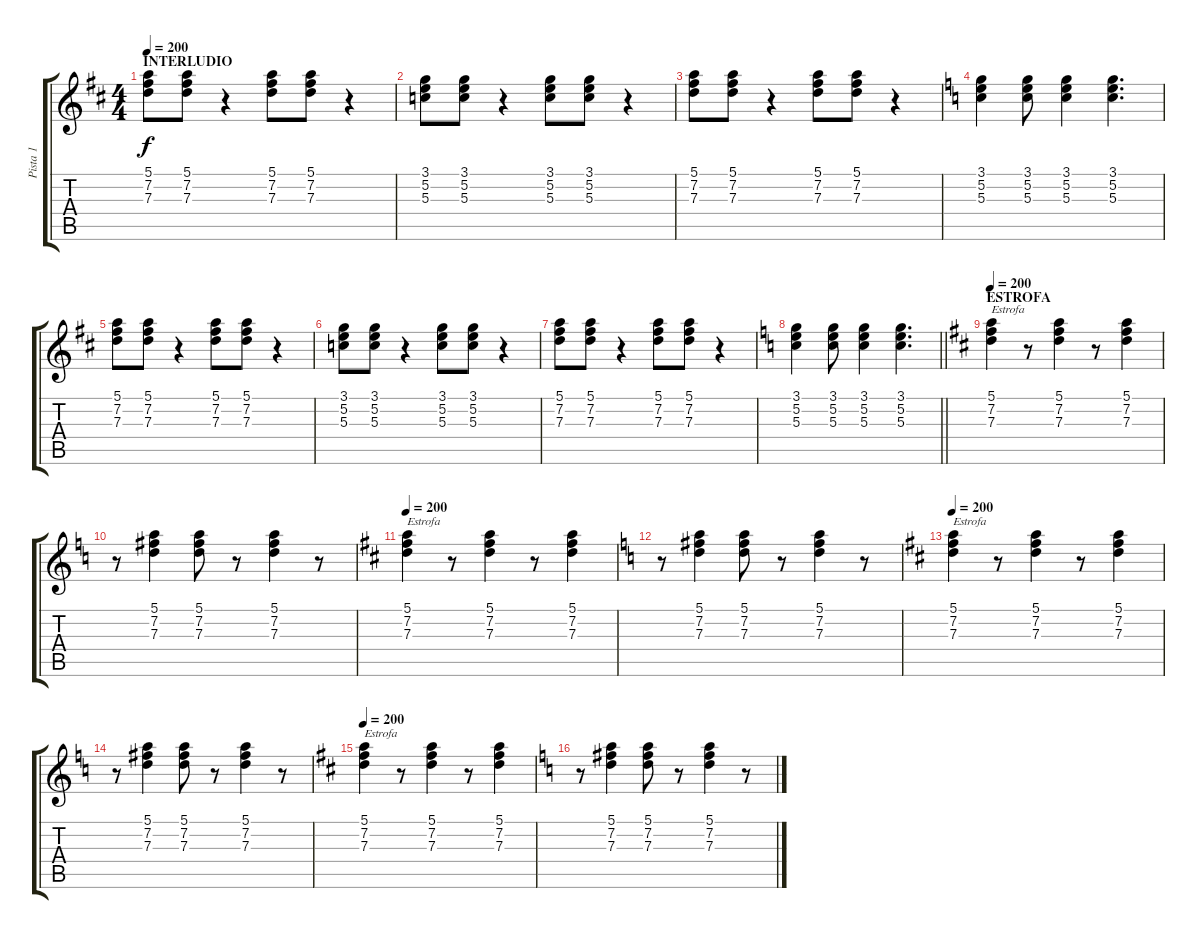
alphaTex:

\track ("Pista 1" "Pista 1") {instrument electricguitarclean}
\staff {score tabs}
\tuning (E4 B3 G3 D3 A2 E2) {hide}
\ts (4 4)
\section ("" "INTERLUDIO")
\tempo 200
\clef g2
\ks d
(5.1 7.2 7.3).8{dy f instrument electricguitarclean} (5.1 7.2 7.3).8 r.4 (5.1 7.2 7.3).8 (5.1 7.2 7.3).8 r.4 |
(3.1 5.2 5.3).8 (3.1 5.2 5.3).8 r.4 (3.1 5.2 5.3).8 (3.1 5.2 5.3).8 r.4 |
(5.1 7.2 7.3).8 (5.1 7.2 7.3).8 r.4 (5.1 7.2 7.3).8 (5.1 7.2 7.3).8 r.4 |
\ks c
(3.1 5.2 5.3).4 (3.1 5.2 5.3).8 (3.1 5.2 5.3).4 (3.1 5.2 5.3).4{d} |
\ks d
(5.1 7.2 7.3).8 (5.1 7.2 7.3).8 r.4 (5.1 7.2 7.3).8 (5.1 7.2 7.3).8 r.4 |
(3.1 5.2 5.3).8 (3.1 5.2 5.3).8 r.4 (3.1 5.2 5.3).8 (3.1 5.2 5.3).8 r.4 |
(5.1 7.2 7.3).8 (5.1 7.2 7.3).8 r.4 (5.1 7.2 7.3).8 (5.1 7.2 7.3).8 r.4 |
\barLineRight lightlight
\ks c
(3.1 5.2 5.3).4 (3.1 5.2 5.3).8 (3.1 5.2 5.3).4 (3.1 5.2 5.3).4{d} |
\section ("" "ESTROFA")
\tempo 200
\ks d
(5.1 7.2 7.3).4{txt "Estrofa"} r.8 (5.1 7.2 7.3).4 r.8 (5.1 7.2 7.3).4 |
\ks c
r.8 (5.1 7.2 7.3).4 (5.1 7.2 7.3).8 r.8 (5.1 7.2 7.3).4 r.8 |
\tempo 200
\ks d
(5.1 7.2 7.3).4{txt "Estrofa"} r.8 (5.1 7.2 7.3).4 r.8 (5.1 7.2 7.3).4 |
\ks c
r.8 (5.1 7.2 7.3).4 (5.1 7.2 7.3).8 r.8 (5.1 7.2 7.3).4 r.8 |
\tempo 200
\ks d
(5.1 7.2 7.3).4{txt "Estrofa"} r.8 (5.1 7.2 7.3).4 r.8 (5.1 7.2 7.3).4 |
\ks c
r.8 (5.1 7.2 7.3).4 (5.1 7.2 7.3).8 r.8 (5.1 7.2 7.3).4 r.8 |
\tempo 200
\ks d
(5.1 7.2 7.3).4{txt "Estrofa"} r.8 (5.1 7.2 7.3).4 r.8 (5.1 7.2 7.3).4 |
\ks c
r.8 (5.1 7.2 7.3).4 (5.1 7.2 7.3).8 r.8 (5.1 7.2 7.3).4 r.8
